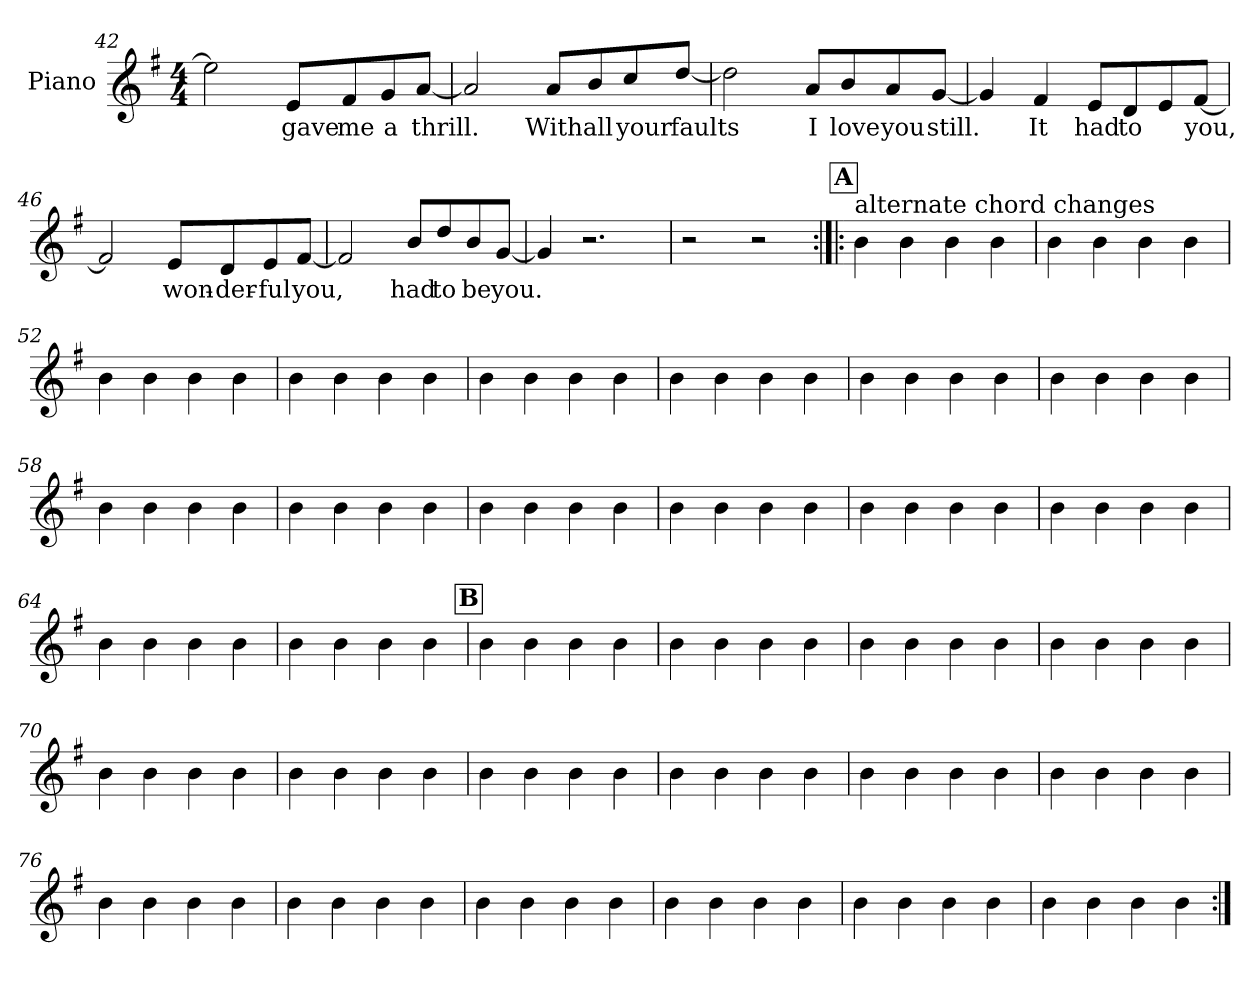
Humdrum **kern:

**kern	**text
*part1	*part1
*staff1	*staff1
*I"Piano	*
*I'Pno.	*
!!LO:LB:g=z
*clefG2	*
*k[f#]	*
*M4/4	*
=42	=42
2ee\]	.
!	!LO:LY:b
8e/L	gave
!	!LO:LY:b
8f#/	me
!	!LO:LY:b
8g/	a
!	!LO:LY:b
[8a/J	thrill.
=43	=43
2a/]	.
!	!LO:LY:b
8a/L	With
!	!LO:LY:b
8b/	all
!	!LO:LY:b
8cc/	your
!	!LO:LY:b
[8dd/J	faults
=44	=44
2dd\]	.
!	!LO:LY:b
8a/L	I
!	!LO:LY:b
8b/	love
!	!LO:LY:b
8a/	you
!	!LO:LY:b
[8g/J	still.
=45	=45
4g/]	.
!	!LO:LY:b
4f#/	It
!	!LO:LY:b
8e/L	had
!	!LO:LY:b
8d/	to
8e/	.
!	!LO:LY:b
[8f#/J	you,
!!LO:LB:g=z
=46	=46
2f#/]	.
!	!LO:LY:b
8e/L	won-
!	!LO:LY:b
8d/	-der-
!	!LO:LY:b
8e/	-ful
!	!LO:LY:b
[8f#/J	you,
=47	=47
2f#/]	.
!	!LO:LY:b
8b/L	had
!	!LO:LY:b
8dd/	to
!	!LO:LY:b
8b/	be
!	!LO:LY:b
[8g/J	you.
=48	=48
4g/]	.
2.r	.
=49	=49
2r	.
2r	.
!!LO:PB:g=z
!!LO:REH:place=s1:a:fs=14:t=A
=50:|!|:	=50:|!|:
!LO:TX:a:t=alternate chord changes	!
4b	.
4b	.
4b	.
4b	.
=51	=51
4b	.
4b	.
4b	.
4b	.
=52	=52
4b	.
4b	.
4b	.
4b	.
=53	=53
4b	.
4b	.
4b	.
4b	.
!!LO:LB:g=z
=54	=54
4b	.
4b	.
4b	.
4b	.
=55	=55
4b	.
4b	.
4b	.
4b	.
=56	=56
4b	.
4b	.
4b	.
4b	.
=57	=57
4b	.
4b	.
4b	.
4b	.
!!LO:LB:g=z
=58	=58
4b	.
4b	.
4b	.
4b	.
=59	=59
4b	.
4b	.
4b	.
4b	.
=60	=60
4b	.
4b	.
4b	.
4b	.
=61	=61
4b	.
4b	.
4b	.
4b	.
!!LO:LB:g=z
=62	=62
4b	.
4b	.
4b	.
4b	.
=63	=63
4b	.
4b	.
4b	.
4b	.
=64	=64
4b	.
4b	.
4b	.
4b	.
=65	=65
4b	.
4b	.
4b	.
4b	.
!!LO:LB:g=z
!!LO:REH:place=s1:a:fs=14:t=B
=66	=66
4b	.
4b	.
4b	.
4b	.
=67	=67
4b	.
4b	.
4b	.
4b	.
=68	=68
4b	.
4b	.
4b	.
4b	.
=69	=69
4b	.
4b	.
4b	.
4b	.
!!LO:LB:g=z
=70	=70
4b	.
4b	.
4b	.
4b	.
=71	=71
4b	.
4b	.
4b	.
4b	.
=72	=72
4b	.
4b	.
4b	.
4b	.
=73	=73
4b	.
4b	.
4b	.
4b	.
!!LO:LB:g=z
=74	=74
4b	.
4b	.
4b	.
4b	.
=75	=75
4b	.
4b	.
4b	.
4b	.
=76	=76
4b	.
4b	.
4b	.
4b	.
=77	=77
4b	.
4b	.
4b	.
4b	.
!!LO:LB:g=z
=78	=78
4b	.
4b	.
4b	.
4b	.
=79	=79
4b	.
4b	.
4b	.
4b	.
=80	=80
4b	.
4b	.
4b	.
4b	.
=81	=81
4b	.
4b	.
4b	.
4b	.
=:|!	=:|!
*-	*-
